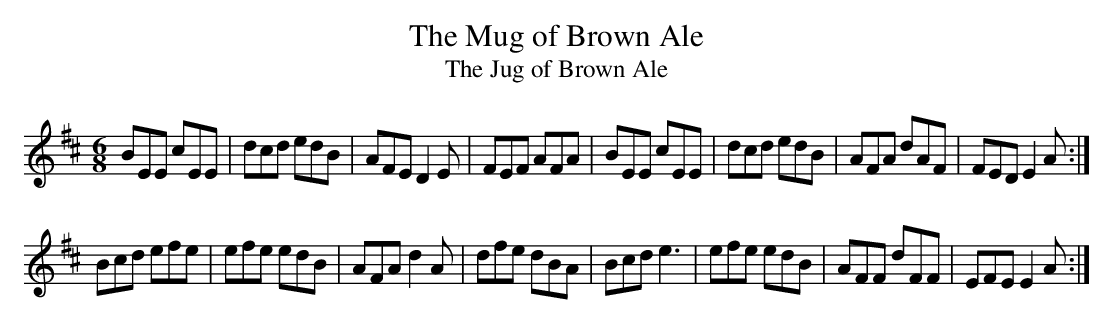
X:1
T:Mug of Brown Ale, The
T:Jug of Brown Ale, The
M:6/8
K:Edor
BEE cEE|dcd edB|AFE D2E|FEF AFA|BEE cEE|dcd edB|AFA dAF|FED E2A:|
Bcd efe|efe edB|AFA d2A|dfe dBA|Bcd e3|efe edB|AFF dFF|EFE E2A:|
